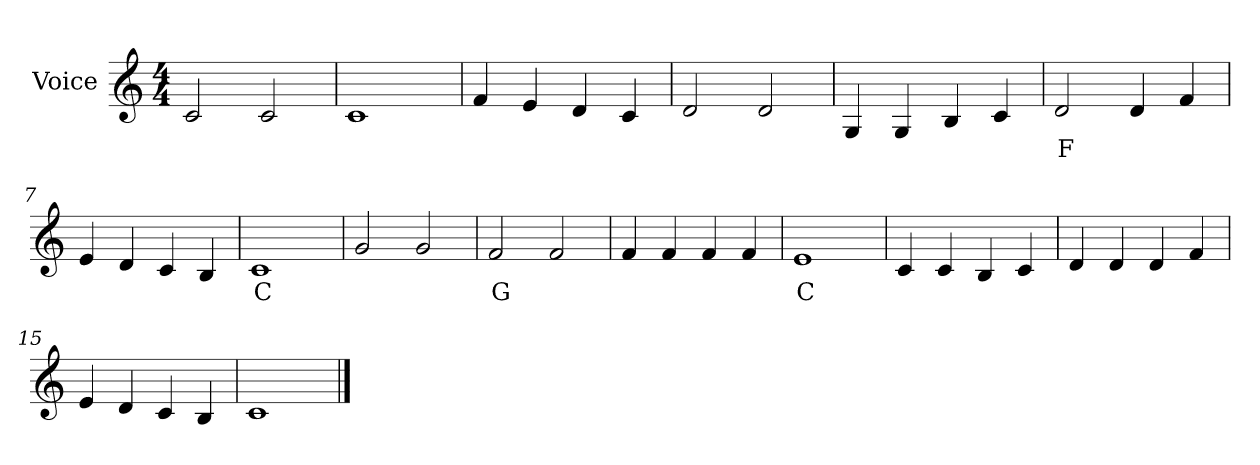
**kern	**text
*part1	*part1
*staff1	*staff1
*I"Voice	*
*I'V	*
*clefG2	*
*M4/4	*
=1	=1
2c/	.
2c/	.
=2	=2
1c	.
=3	=3
4f/	.
4e/	.
4d/	.
4c/	.
=4	=4
2d/	.
2d/	.
!!LO:LB:g=z
=5	=5
4G/	.
4G/	.
4B/	.
4c/	.
=6	=6
!	!LO:LY:b
2d/	F
4d/	.
4f/	.
=7	=7
4e/	.
4d/	.
4c/	.
4B/	.
=8	=8
!	!LO:LY:b
1c	C
!!LO:LB:g=z
=9	=9
2g/	.
2g/	.
=10	=10
!	!LO:LY:b
2f/	G
2f/	.
=11	=11
4f/	.
4f/	.
4f/	.
4f/	.
=12	=12
!	!LO:LY:b
1e	C
!!LO:LB:g=z
=13	=13
4c/	.
4c/	.
4B/	.
4c/	.
=14	=14
4d/	.
4d/	.
4d/	.
4f/	.
=15	=15
4e/	.
4d/	.
4c/	.
4B/	.
=16	=16
1c	.
==	==
*-	*-
